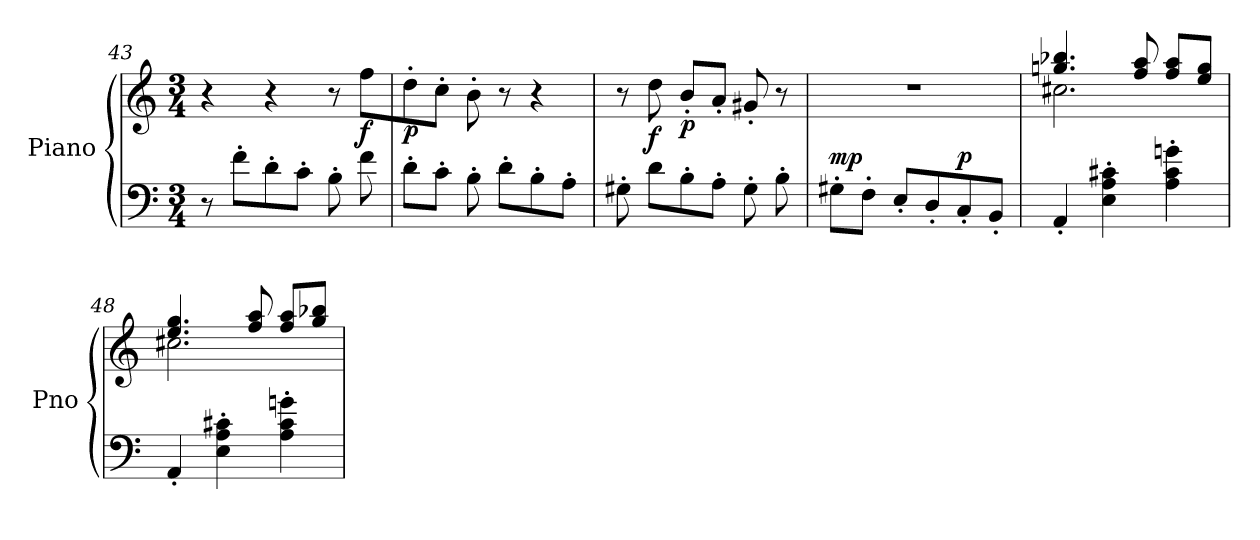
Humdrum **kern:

**kern	**kern	**dynam
*part1	*part1	*part1
*staff2	*staff1	*staff1/2
*I"Piano	*	*
*I'Pno	*	*
*clefF4	*clefG2	*
*k[]	*k[]	*
*M3/4	*M3/4	*
=43	=43	=43
8r	4r	.
8f'\L	.	.
8d'\	4r	.
8c'\J	.	.
8B'\	8r	.
!	!	!LO:DY:b
8f\	8ff\L	f
=44	=44	=44
!	!	!LO:DY:b
8d'\L	8dd'\	p
8c'\J	8cc'\J	.
8B'\	8b'\	.
8d'\L	8r	.
8B'\	4r	.
8A'\J	.	.
=45	=45	=45
8G#X'\	8r	.
!	!	!LO:DY:b
8d\L	8dd\	f
!	!	!LO:DY:b
8B'\	8b'/L	p
8A'\J	8a'/J	.
8G#'\	8g#X'/	.
8B'\	8r	.
=46	=46	=46
!	!	!LO:DY:a=2
8G#X'\L	2.r	mp
8F'\J	.	.
8E'/L	.	.
8D'/	.	.
!	!	!LO:DY:a=2
8C'/	.	p
8BB'/J	.	.
!!LO:PB:g=z
=47	=47	=47
*	*^	*
4AA'/	4.ggn/ 4.bb-X/	2.cc#X\	.
4E\' 4A\' 4c#X\'	.	.	.
.	8ff/ 8aa/	.	.
4A\' 4c#\' 4gn\'	8ff/ 8aa/L	.	.
.	8ee/ 8gg/J	.	.
=48	=48	=48	=48
4AA'/	4.ee/ 4.gg/	2.cc#X\	.
4E\' 4A\' 4c#X\'	.	.	.
.	8ff/ 8aa/	.	.
4A\' 4c#\' 4gn\'	8ff/ 8aa/L	.	.
.	8gg/ 8bb-X/J	.	.
*	*v	*v	*
=	=	=
*-	*-	*-
